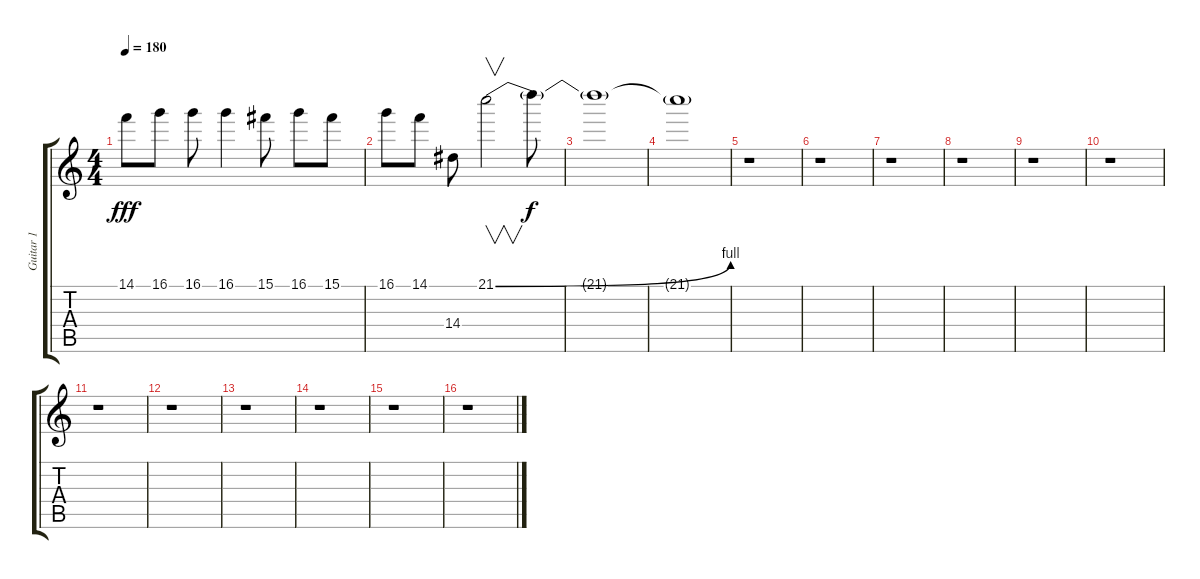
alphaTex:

\track ("Guitar 1" "Guitar 1") {instrument overdrivenguitar}
\staff {score tabs}
\tuning (Eb4 Bb3 Gb3 Db3 Ab2 Eb2) {hide}
\ts (4 4)
\tempo 180
\clef g2
\ks c
14.1.8{dy fff} 16.1.8 16.1.8 16.1.4 15.1.8 16.1.8 15.1.8 |
16.1.8 14.1.8 14.4.8 21.1{be (bend 0 0 60 4)}.2{v} 21.1{t}.8{dy f} |
21.1{t}.1 |
21.1{t}.1 |
r.1 |
r.1 |
r.1 |
r.1 |
r.1 |
r.1 |
r.1 |
r.1 |
r.1 |
r.1 |
r.1 |
r.1
